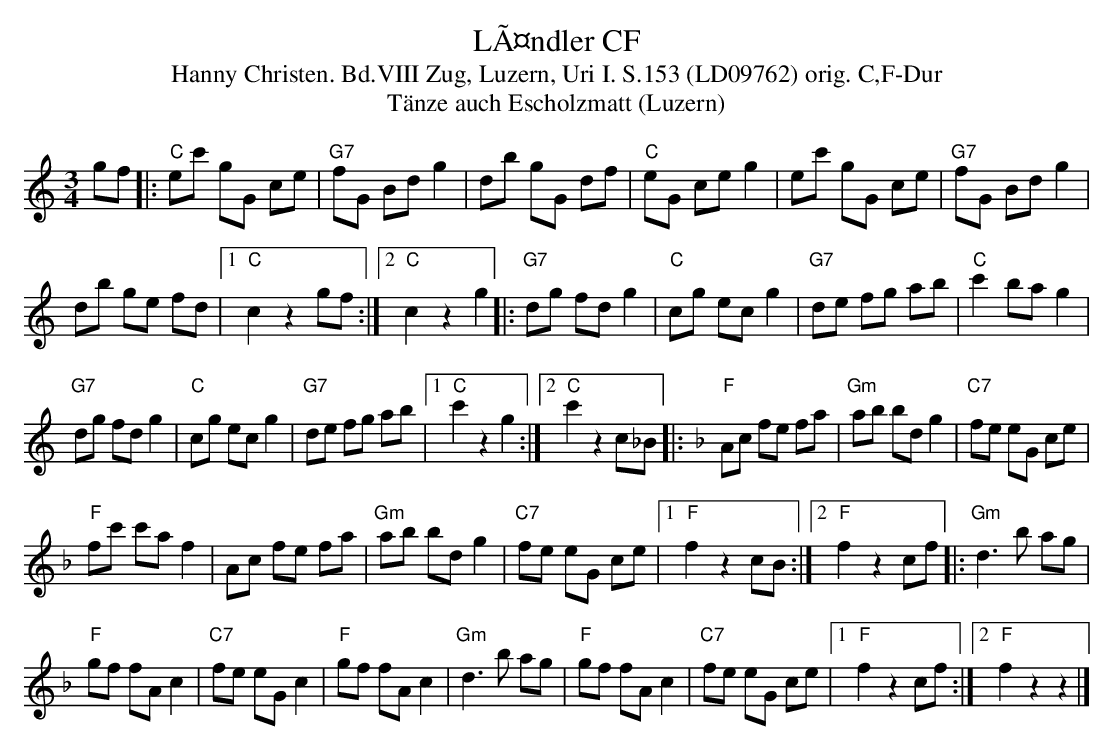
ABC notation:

X:1
T: LÃ¤ndler CF
T:Hanny Christen. Bd.VIII Zug, Luzern, Uri I. S.153 (LD09762) orig. C,F-Dur
T: T\"anze auch Escholzmatt (Luzern)
M:3/4
L:1/8
K:C
gf |: "C"ec' gG ce | "G7"fG Bd g2 | db gG df | "C"eG ce g2 | ec' gG ce | "G7"fG Bd g2 |
db ge fd |1 "C"c2z2gf :|2 "C"c2z2g2 |:"G7"dg fd g2 | "C"cg ec g2 | "G7"de fg ab | "C"c'2ba g2 |
"G7"dg fd g2 | "C"cg ec g2 | "G7"de fg ab |1 "C"c'2z2g2 :|2 "C"c'2z2 c_B |:[K:F] "F"Ac fe fa | "Gm"ab bd g2 | "C7"fe eG ce |
"F"fc' c'a f2 | Ac fe fa | "Gm"ab bd g2 | "C7"fe  eG ce |1 "F"f2z2cB :|2 "F"f2z2cf |: "Gm"d3b ag |
"F"gf fA c2 | "C7"fe eG c2 | "F"gf fA c2 | "Gm"d3b ag | "F"gf fA c2 | "C7"fe eG ce |1 "F"f2z2cf :|2 "F"f2z2z2 |]
